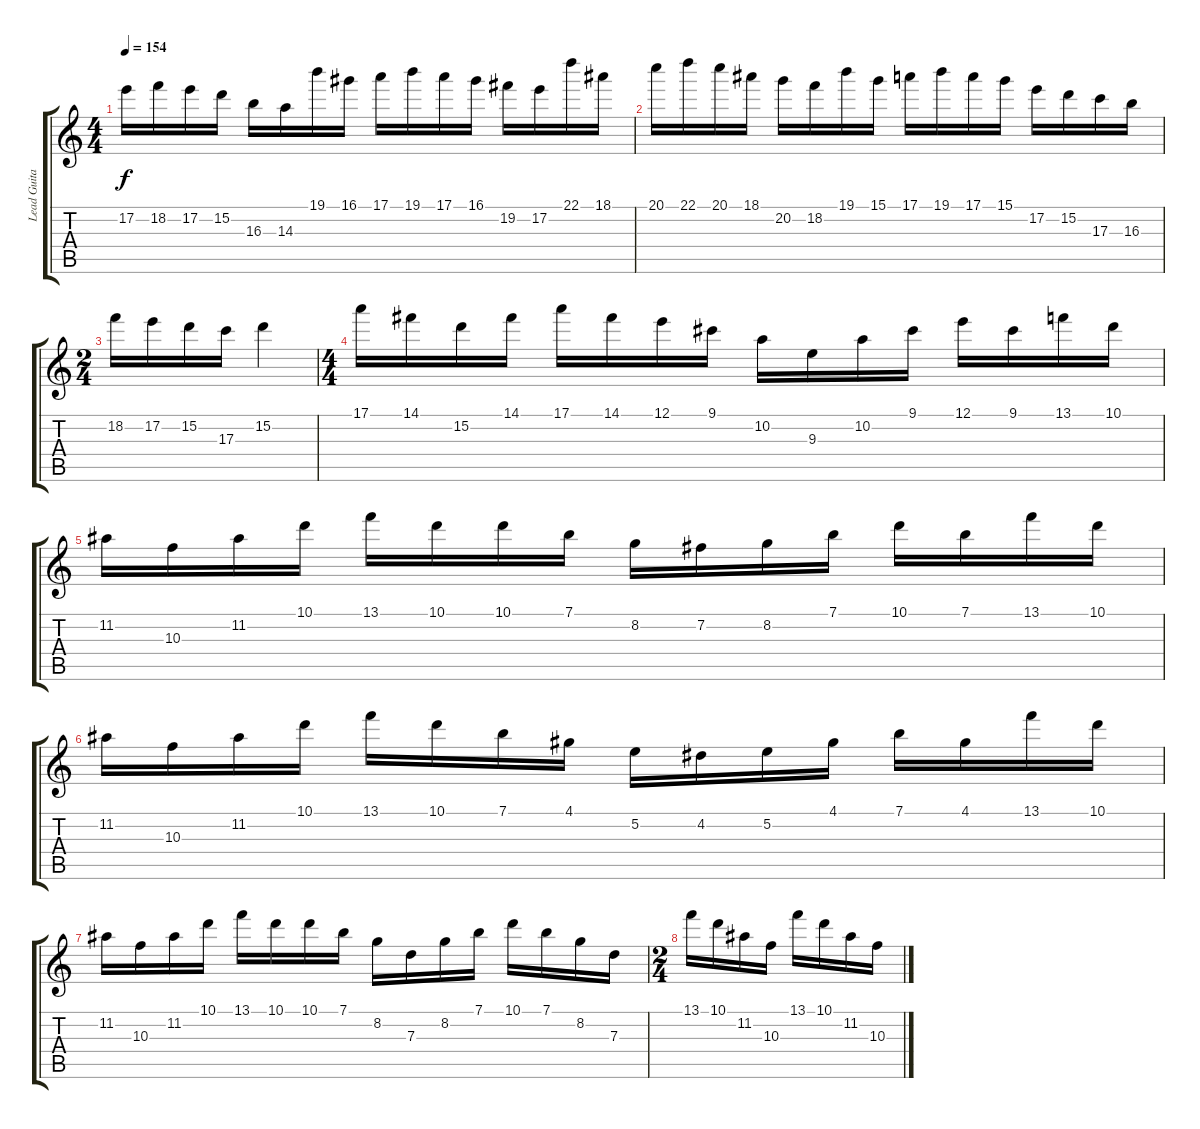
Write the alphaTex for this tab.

\track ("Lead Guitar" "Lead Guita") {instrument distortionguitar}
\staff {score tabs}
\tuning (E4 B3 G3 D3 A2 E2) {hide}
\ts (4 4)
\tempo 154
\clef g2
\ks c
17.2.16{dy f} 18.2.16 17.2.16 15.2.16 16.3.16 14.3.16 19.1.16 16.1.16 17.1.16 19.1.16 17.1.16 16.1.16 19.2.16 17.2.16 22.1.16 18.1.16 |
20.1.16 22.1.16 20.1.16 18.1.16 20.2.16 18.2.16 19.1.16 15.1.16 17.1.16 19.1.16 17.1.16 15.1.16 17.2.16 15.2.16 17.3.16 16.3.16 |
\ts (2 4)
18.2.16 17.2.16 15.2.16 17.3.16 15.2.4 |
\ts (4 4)
17.1.16 14.1.16 15.2.16 14.1.16 17.1.16 14.1.16 12.1.16 9.1.16 10.2.16 9.3.16 10.2.16 9.1.16 12.1.16 9.1.16 13.1.16 10.1.16 |
11.2.16 10.3.16 11.2.16 10.1.16 13.1.16 10.1.16 10.1.16 7.1.16 8.2.16 7.2.16 8.2.16 7.1.16 10.1.16 7.1.16 13.1.16 10.1.16 |
11.2.16 10.3.16 11.2.16 10.1.16 13.1.16 10.1.16 7.1.16 4.1.16 5.2.16 4.2.16 5.2.16 4.1.16 7.1.16 4.1.16 13.1.16 10.1.16 |
11.2.16 10.3.16 11.2.16 10.1.16 13.1.16 10.1.16 10.1.16 7.1.16 8.2.16 7.3.16 8.2.16 7.1.16 10.1.16 7.1.16 8.2.16 7.3.16 |
\ts (2 4)
13.1.16 10.1.16 11.2.16 10.3.16 13.1.16 10.1.16 11.2.16 10.3.16
